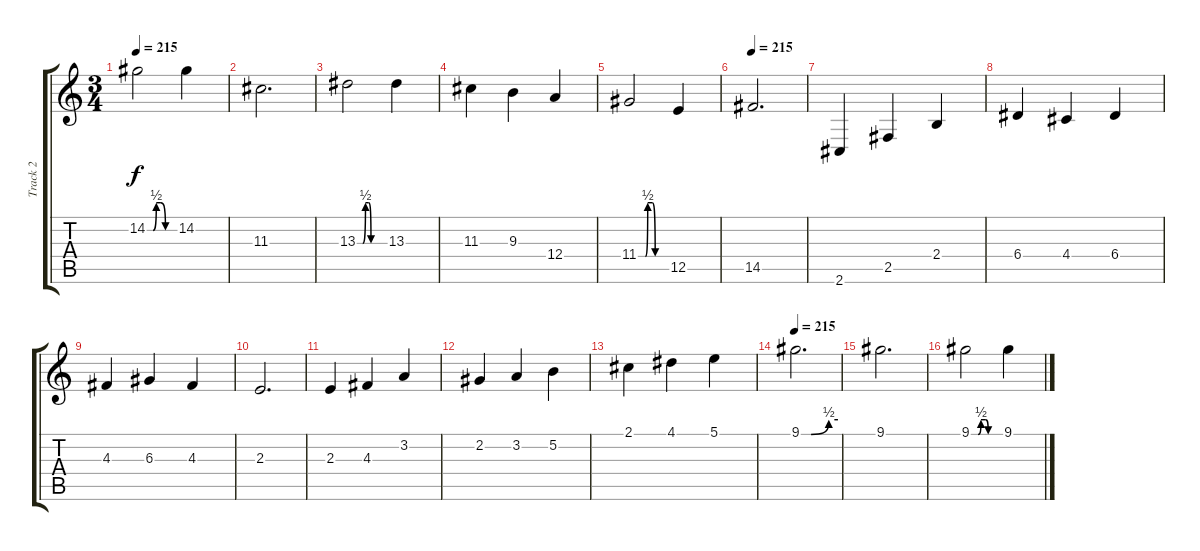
\track ("Track 2" "Track 2") {instrument distortionguitar}
\staff {score tabs}
\tuning (B3 Gb3 D3 A2 E2 B1) {hide}
\ts (3 4)
\tempo 215
\clef g2
\ks c
14.2{be (custom 0 0 13 0 20 2 30 2 40 0 60 0)}.2{dy f} 14.2.4 |
11.3.2{d} |
13.3{be (custom 0 0 12 0 18 2 25 2 30 0 60 0)}.2 13.3.4 |
11.3.4 9.3.4 12.4.4 |
11.4{be (custom 0 0 15 0 20 2 30 2 36 0 60 0)}.2 12.5.4 |
\tempo 215
14.5.2{d} |
2.6.4 2.5.4 2.4.4 |
6.4.4 4.4.4 6.4.4 |
4.3.4 6.3.4 4.3.4 |
2.3.2{d} |
2.3.4 4.3.4 3.2.4 |
2.2.4 3.2.4 5.2.4 |
2.1.4 4.1.4 5.1.4 |
\tempo 215
9.1{be (custom 0 0 16 0 45 2 60 2)}.2{d} |
9.1.2{d} |
9.1{be (custom 0 0 14 0 20 2 30 2 35 0 60 0)}.2 9.1.4
